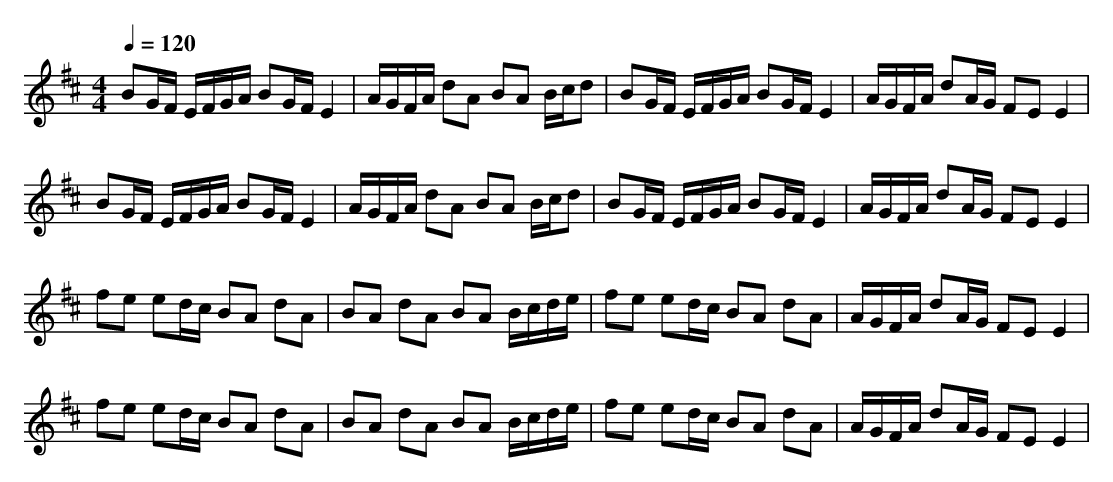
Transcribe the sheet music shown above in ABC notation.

X:1
T:
M: 4/4
L: 1/8
Q:1/4=120
K:D % 2 sharps
BG/2F/2 E/2F/2G/2A/2 BG/2F/2 E2|A/2G/2F/2A/2 dA BA B/2c/2d|BG/2F/2 E/2F/2G/2A/2 BG/2F/2 E2|A/2G/2F/2A/2 dA/2G/2 FE E2|
BG/2F/2 E/2F/2G/2A/2 BG/2F/2 E2|A/2G/2F/2A/2 dA BA B/2c/2d|BG/2F/2 E/2F/2G/2A/2 BG/2F/2 E2|A/2G/2F/2A/2 dA/2G/2 FE E2|
fe ed/2c/2 BA dA|BA dA BA B/2c/2d/2e/2|fe ed/2c/2 BA dA|A/2G/2F/2A/2 dA/2G/2 FE E2|
fe ed/2c/2 BA dA|BA dA BA B/2c/2d/2e/2|fe ed/2c/2 BA dA|A/2G/2F/2A/2 dA/2G/2 FE E2|
